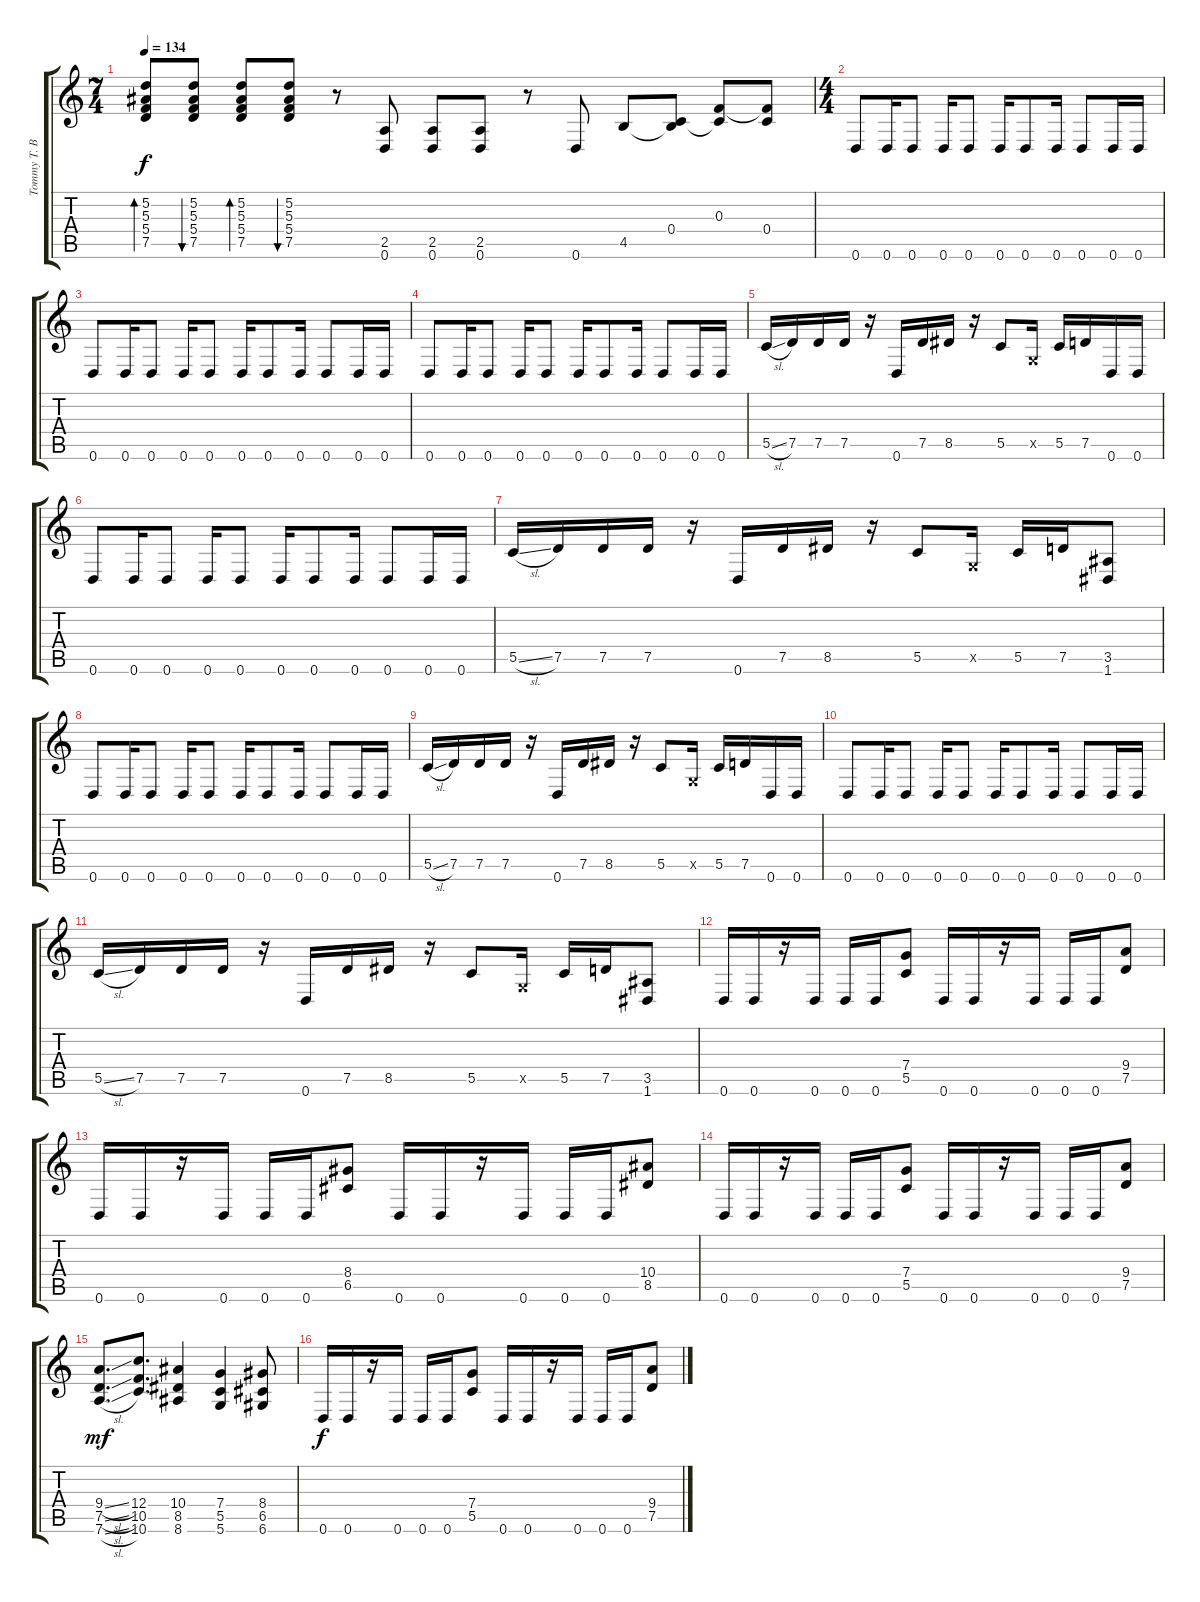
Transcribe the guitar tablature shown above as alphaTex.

\track ("Tommy T. Baron" "Tommy T. B") {instrument distortionguitar}
\staff {score tabs}
\tuning (D4 A3 F3 C3 G2 D2) {hide}
\ts (7 4)
\tempo 134
\clef g2
\ks c
(5.2 5.3 5.4 7.5).8{bd 120 dy f} (5.2 5.3 5.4 7.5).8{bu 120} (5.2 5.3 5.4 7.5).8{bd 120} (5.2 5.3 5.4 7.5).8{bu 120} r.8 (2.5 0.6).8 (2.5 0.6).8 (2.5 0.6).8 r.8 0.6.8 4.5.8 (0.4 4.5{t}).8 (0.3 0.4{t}).8 (0.3{t} 0.4).8 |
\ts (4 4)
0.6.8 0.6.16 0.6.8 0.6.16 0.6.8 0.6.16 0.6.8 0.6.16 0.6.8 0.6.16 0.6.16 |
0.6.8 0.6.16 0.6.8 0.6.16 0.6.8 0.6.16 0.6.8 0.6.16 0.6.8 0.6.16 0.6.16 |
0.6.8 0.6.16 0.6.8 0.6.16 0.6.8 0.6.16 0.6.8 0.6.16 0.6.8 0.6.16 0.6.16 |
5.5{sl}.16 7.5.16 7.5.16 7.5.16 r.16 0.6.16 7.5.16 8.5.16 r.16 5.5.8 0.5{x}.16 5.5.16 7.5.16 0.6.16 0.6.16 |
0.6.8 0.6.16 0.6.8 0.6.16 0.6.8 0.6.16 0.6.8 0.6.16 0.6.8 0.6.16 0.6.16 |
5.5{sl}.16 7.5.16 7.5.16 7.5.16 r.16 0.6.16 7.5.16 8.5.16 r.16 5.5.8 0.5{x}.16 5.5.16 7.5.16 (3.5 1.6).8 |
0.6.8 0.6.16 0.6.8 0.6.16 0.6.8 0.6.16 0.6.8 0.6.16 0.6.8 0.6.16 0.6.16 |
5.5{sl}.16 7.5.16 7.5.16 7.5.16 r.16 0.6.16 7.5.16 8.5.16 r.16 5.5.8 0.5{x}.16 5.5.16 7.5.16 0.6.16 0.6.16 |
0.6.8 0.6.16 0.6.8 0.6.16 0.6.8 0.6.16 0.6.8 0.6.16 0.6.8 0.6.16 0.6.16 |
5.5{sl}.16 7.5.16 7.5.16 7.5.16 r.16 0.6.16 7.5.16 8.5.16 r.16 5.5.8 0.5{x}.16 5.5.16 7.5.16 (3.5 1.6).8 |
0.6.16 0.6.16 r.16 0.6.16 0.6.16 0.6.16 (7.4 5.5).8 0.6.16 0.6.16 r.16 0.6.16 0.6.16 0.6.16 (9.4 7.5).8 |
0.6.16 0.6.16 r.16 0.6.16 0.6.16 0.6.16 (8.4 6.5).8 0.6.16 0.6.16 r.16 0.6.16 0.6.16 0.6.16 (10.4 8.5).8 |
0.6.16 0.6.16 r.16 0.6.16 0.6.16 0.6.16 (7.4 5.5).8 0.6.16 0.6.16 r.16 0.6.16 0.6.16 0.6.16 (9.4 7.5).8 |
(9.4{sl} 7.5{sl} 7.6{sl}).8{d dy mf} (12.4 10.5 10.6).8{d} (10.4 8.5 8.6).4 (7.4 5.5 5.6).4 (8.4 6.5 6.6).8 |
0.6.16{dy f} 0.6.16 r.16 0.6.16 0.6.16 0.6.16 (7.4 5.5).8 0.6.16 0.6.16 r.16 0.6.16 0.6.16 0.6.16 (9.4 7.5).8
